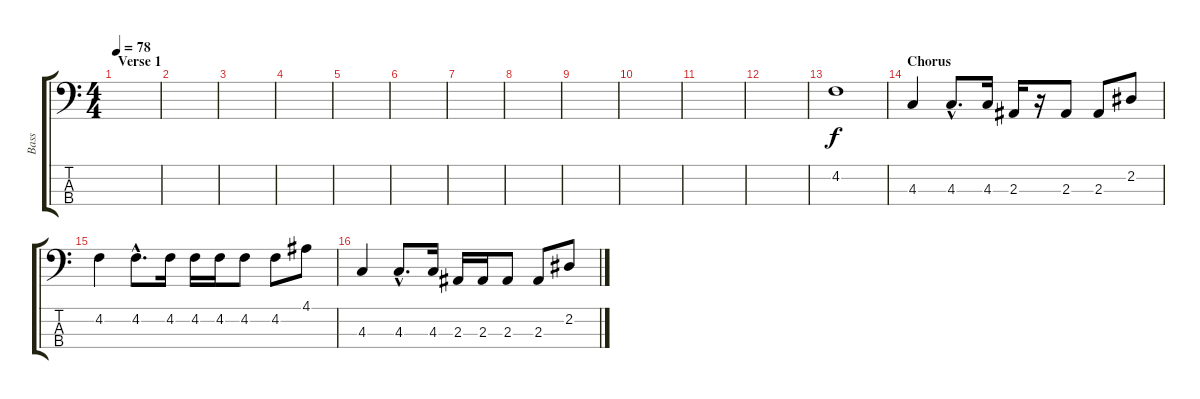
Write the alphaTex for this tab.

\track ("Bass" "Bass") {instrument electricbassfinger}
\staff {score tabs}
\tuning (Gb2 Db2 Ab1 Eb1) {hide}
\ts (4 4)
\section ("" "Verse 1")
\tempo 78
\clef f4
\ks c
|
|
|
|
|
|
|
|
|
|
|
|
4.2.1 |
\section ("" "Chorus")
4.3.4 4.3{hac}.8{d} 4.3.16 2.3.16 r.16 2.3.8 2.3.8 2.2.8 |
4.2.4 4.2{hac}.8{d} 4.2.16 4.2.16 4.2.16 4.2.8 4.2.8 4.1.8 |
4.3.4 4.3{hac}.8{d} 4.3.16 2.3.16 2.3.16 2.3.8 2.3.8 2.2.8
